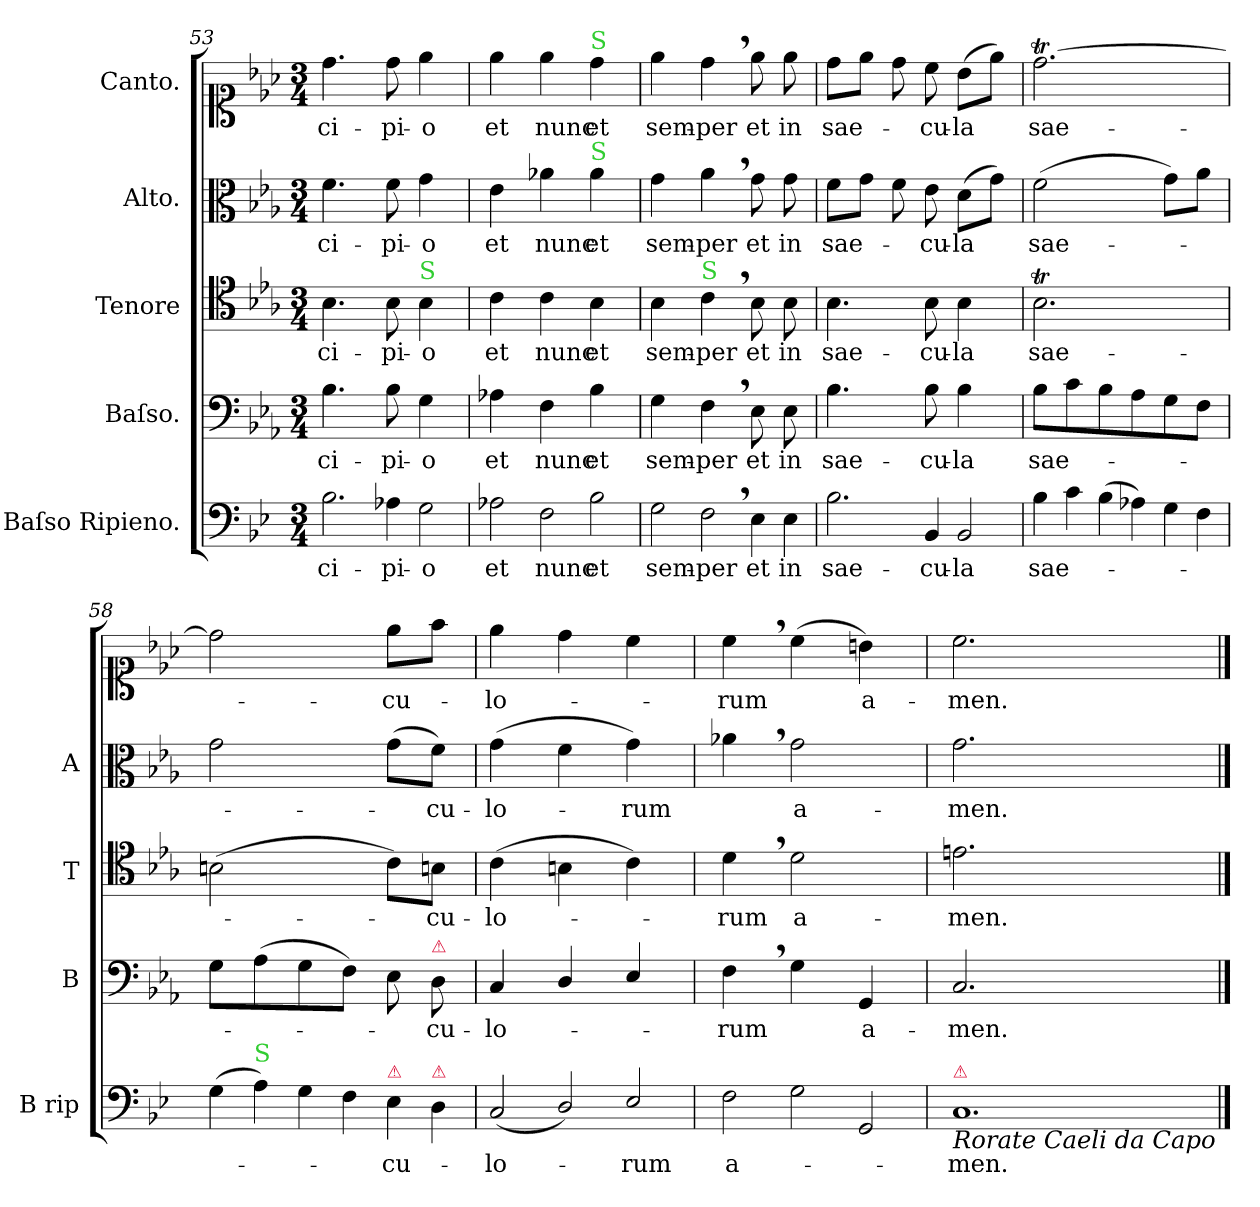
**kern	**text	**kern	**text	**kern	**text	**kern	**text	**kern	**text
*part5	*part5	*part4	*part4	*part3	*part3	*part2	*part2	*part1	*part1
*staff5	*staff5	*staff4	*staff4	*staff3	*staff3	*staff2	*staff2	*staff1	*staff1
*I"Baſso Ripieno.	*	*I"Baſso.	*	*I"Tenore	*	*I"Alto.	*	*I"Canto.	*
*I'B rip	*	*I'B	*	*I'T	*	*I'A	*	*	*
*clefF4	*	*clefF4	*	*clefC4	*	*clefC3	*	*clefC1	*
*k[b-e-]	*	*k[b-e-a-]	*	*k[b-e-a-]	*	*k[b-e-a-]	*	*k[b-e-a-]	*
*	*	*E-:	*	*E-:	*	*E-:	*	*E-:	*
*M3/4	*	*M3/4	*	*M3/4	*	*M3/4	*	*M3/4	*
=53	=53	=53	=53	=53	=53	=53	=53	=53	=53
!LO:N:vis=2.	!	!	!	!	!	!	!	!	!
4.B-\	-ci-	4.B-\	-ci-	4.B-\	-ci-	4.f\	-ci-	4.dd\	-ci-
!LO:N:vis=4	!	!	!	!	!	!	!	!	!
8A-X\	-pi-	8B-\	-pi-	8B-\	-pi-	8f\	-pi-	8dd\	-pi-
!	!	!	!	!LO:TX:a:color=limegreen:t=S	!	!	!	!	!
!LO:N:vis=2	!	!	!	!	!	!	!	!	!
4G\	-o	4G\	-o	4B-\	-o	4g\	-o	4ee-\	-o
=54	=54	=54	=54	=54	=54	=54	=54	=54	=54
!LO:N:vis=2	!	!	!	!	!	!	!	!	!
4A-X\	et	4A-X\	et	4c\	et	4e-\	et	4ee-\	et
!LO:N:vis=2	!	!	!	!	!	!	!	!	!
4F\	nunc	4F\	nunc	4c\	nunc	4a-X\	nunc	4ee-\	nunc
!	!	!	!	!	!	!	!	!LO:TX:a:color=limegreen:t=S	!
!	!	!	!	!	!	!LO:TX:a:color=limegreen:t=S	!	!	!
!LO:N:vis=2	!	!	!	!	!	!	!	!	!
4B-\	et	4B-\	et	4B-\	et	4a-\	et	4dd\	et
=55	=55	=55	=55	=55	=55	=55	=55	=55	=55
!LO:N:vis=2	!	!	!	!	!	!	!	!	!
4G\	sem-	4G\	sem-	4B-\	sem-	4g\	sem-	4ee-\	sem-
!	!	!	!	!LO:TX:a:color=limegreen:t=S	!	!	!	!	!
!LO:N:vis=2	!	!	!	!	!	!	!	!	!
4F,\	-per	4F,\	-per	4c,\	-per	4a-,\	-per	4dd,\	-per
!LO:N:vis=4	!	!	!	!	!	!	!	!	!
8E-\	et	8E-\	et	8B-\	et	8g\	et	8ee-\	et
!LO:N:vis=4	!	!	!	!	!	!	!	!	!
8E-\	in	8E-\	in	8B-\	in	8g\	in	8ee-\	in
=56	=56	=56	=56	=56	=56	=56	=56	=56	=56
!LO:N:vis=2.	!	!	!	!	!	!	!	!	!
4.B-\	sae-	4.B-\	sae-	4.B-\	sae-	8f\L	sae-	8dd\L	sae-
.	.	.	.	.	.	8g\J	.	8ee-\J	.
.	.	.	.	.	.	8f\	.	8dd\	.
!LO:N:vis=4	!	!	!	!	!	!	!	!	!
8BB-/	-cu-	8B-\	-cu-	8B-\	-cu-	8e-\	-cu-	8cc\	-cu-
!LO:N:vis=2	!	!	!	!	!	!	!	!	!
4BB-/	-la	4B-\	-la	4B-\	-la	(>8d\L	-la	(>8b-\L	-la
.	.	.	.	.	.	8g\J)	.	8ee-\J)	.
=57	=57	=57	=57	=57	=57	=57	=57	=57	=57
!LO:N:vis=4	!	!	!	!	!	!	!	!	!
8B-\	sae-	8B-\L	sae-	2.B-T\	sae-	(>2f\	sae-	[2.ddt	sae-
!LO:N:vis=4	!	!	!	!	!	!	!	!	!
8c\	.	8c\	.	.	.	.	.	.	.
!LO:N:vis=4	!	!	!	!	!	!	!	!	!
(>8B-\	.	8B-\	.	.	.	.	.	.	.
!LO:N:vis=4	!	!	!	!	!	!	!	!	!
8A-X\)	.	8A-\	.	.	.	.	.	.	.
!LO:N:vis=4	!	!	!	!	!	!	!	!	!
8G\	.	8G\	.	.	.	8g\L)	.	.	.
!LO:N:vis=4	!	!	!	!	!	!	!	!	!
8F\	.	8F\J	.	.	.	8a-\J	.	.	.
=58	=58	=58	=58	=58	=58	=58	=58	=58	=58
!LO:N:vis=4	!	!	!	!	!	!	!	!	!
(>8G\	.	8G\L	.	(>2Bn\	.	2g\	.	2dd\]	.
!LO:TX:a:color=limegreen:t=S	!	!	!	!	!	!	!	!	!
!LO:N:vis=4	!	!	!	!	!	!	!	!	!
8A\)	.	(>8A-\	.	.	.	.	.	.	.
!LO:N:vis=4	!	!	!	!	!	!	!	!	!
8G\	.	8G\	.	.	.	.	.	.	.
!LO:N:vis=4	!	!	!	!	!	!	!	!	!
8F\	.	8F\J)	.	.	.	.	.	.	.
!LO:TX:a:color=crimson:t=⚠	!	!	!	!	!	!	!	!	!
!LO:N:vis=4	!	!	!	!	!	!	!	!	!
8E-\	-cu-	8E-\	.	8c\L)	.	(>8g\L	.	8ee-\L	-cu-
!	!	!LO:TX:a:color=crimson:t=⚠	!	!	!	!	!	!	!
!LO:TX:a:color=crimson:t=⚠	!	!	!	!	!	!	!	!	!
!LO:N:vis=4	!	!	!	!	!	!	!	!	!
8D\	.	8D\	-cu-	8Bn\J	-cu-	8f\J)	-cu-	8ff\J	.
=59	=59	=59	=59	=59	=59	=59	=59	=59	=59
!LO:N:vis=2	!	!	!	!	!	!	!	!	!
(<4C/	-lo-	4C/	-lo-	(>4c\	-lo-	(>4g\	-lo-	4ee-\	-lo-
!LO:N:vis=2	!	!	!	!	!	!	!	!	!
4D/)	.	4D/	.	4Bn\	.	4f\	.	4dd\	.
!LO:N:vis=2	!	!	!	!	!	!	!	!	!
4E-/	-rum	4E-/	.	4c\)	.	4g\)	-rum	4cc\	.
=60	=60	=60	=60	=60	=60	=60	=60	=60	=60
!LO:N:vis=2	!	!	!	!	!	!	!	!	!
4F\	a-	4F,\	-rum	4d,\	-rum	4a-X,\	.	4cc,\	-rum
!LO:N:vis=2	!	!	!	!	!	!	!	!	!
4G\	.	4G\	.	2d\	a-	2g\	a-	(>4cc\	.
!LO:N:vis=2	!	!	!	!	!	!	!	!	!
4GG/	.	4GG/	a-	.	.	.	.	4bn\)	a-
=61	=61	=61	=61	=61	=61	=61	=61	=61	=61
!LO:TX:a:color=crimson:t=⚠	!	!	!	!	!	!	!	!	!
!LO:TX:b:i:t=Rorate Caeli da Capo	!	!	!	!	!	!	!	!	!
!LO:N:vis=1.	!	!	!	!	!	!	!	!	!
2.C/	-men.	2.C/	-men.	2.en\	-men.	2.g\	-men.	2.cc\	-men.
==	==	==	==	==	==	==	==	==	==
*-	*-	*-	*-	*-	*-	*-	*-	*-	*-
